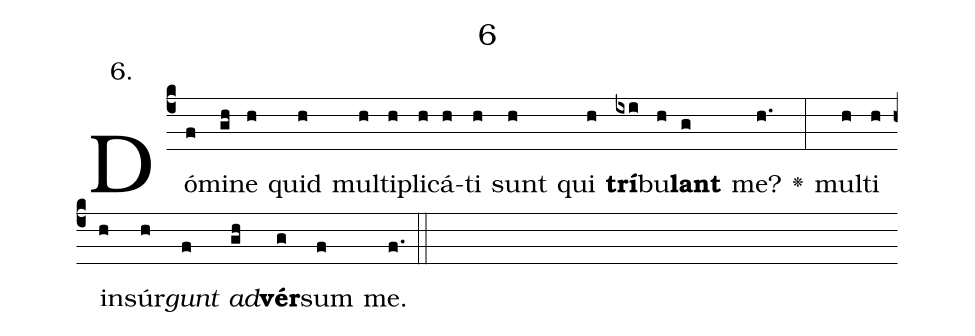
name: 6;
annotation: 6.;
%%
(c4)Dó(f)mi(gh)ne(h) quid(h) mul(h)ti(h)pli(h)cá(h)ti(h) sunt(h) qui(h) <b>trí</b>(ixi)bu(h)<b>lant</b>(g) me?(h.) <v>\greheightstar</v>(:) mul(h)ti(h) in(h)súr(h)<i>gunt</i>(f) <i>ad</i>(gh)<b>vér</b>(g)sum(f) me.(f.) (::)


%E(h) u(h) o(f) u(gh) a(g) e.(f.) (::)
